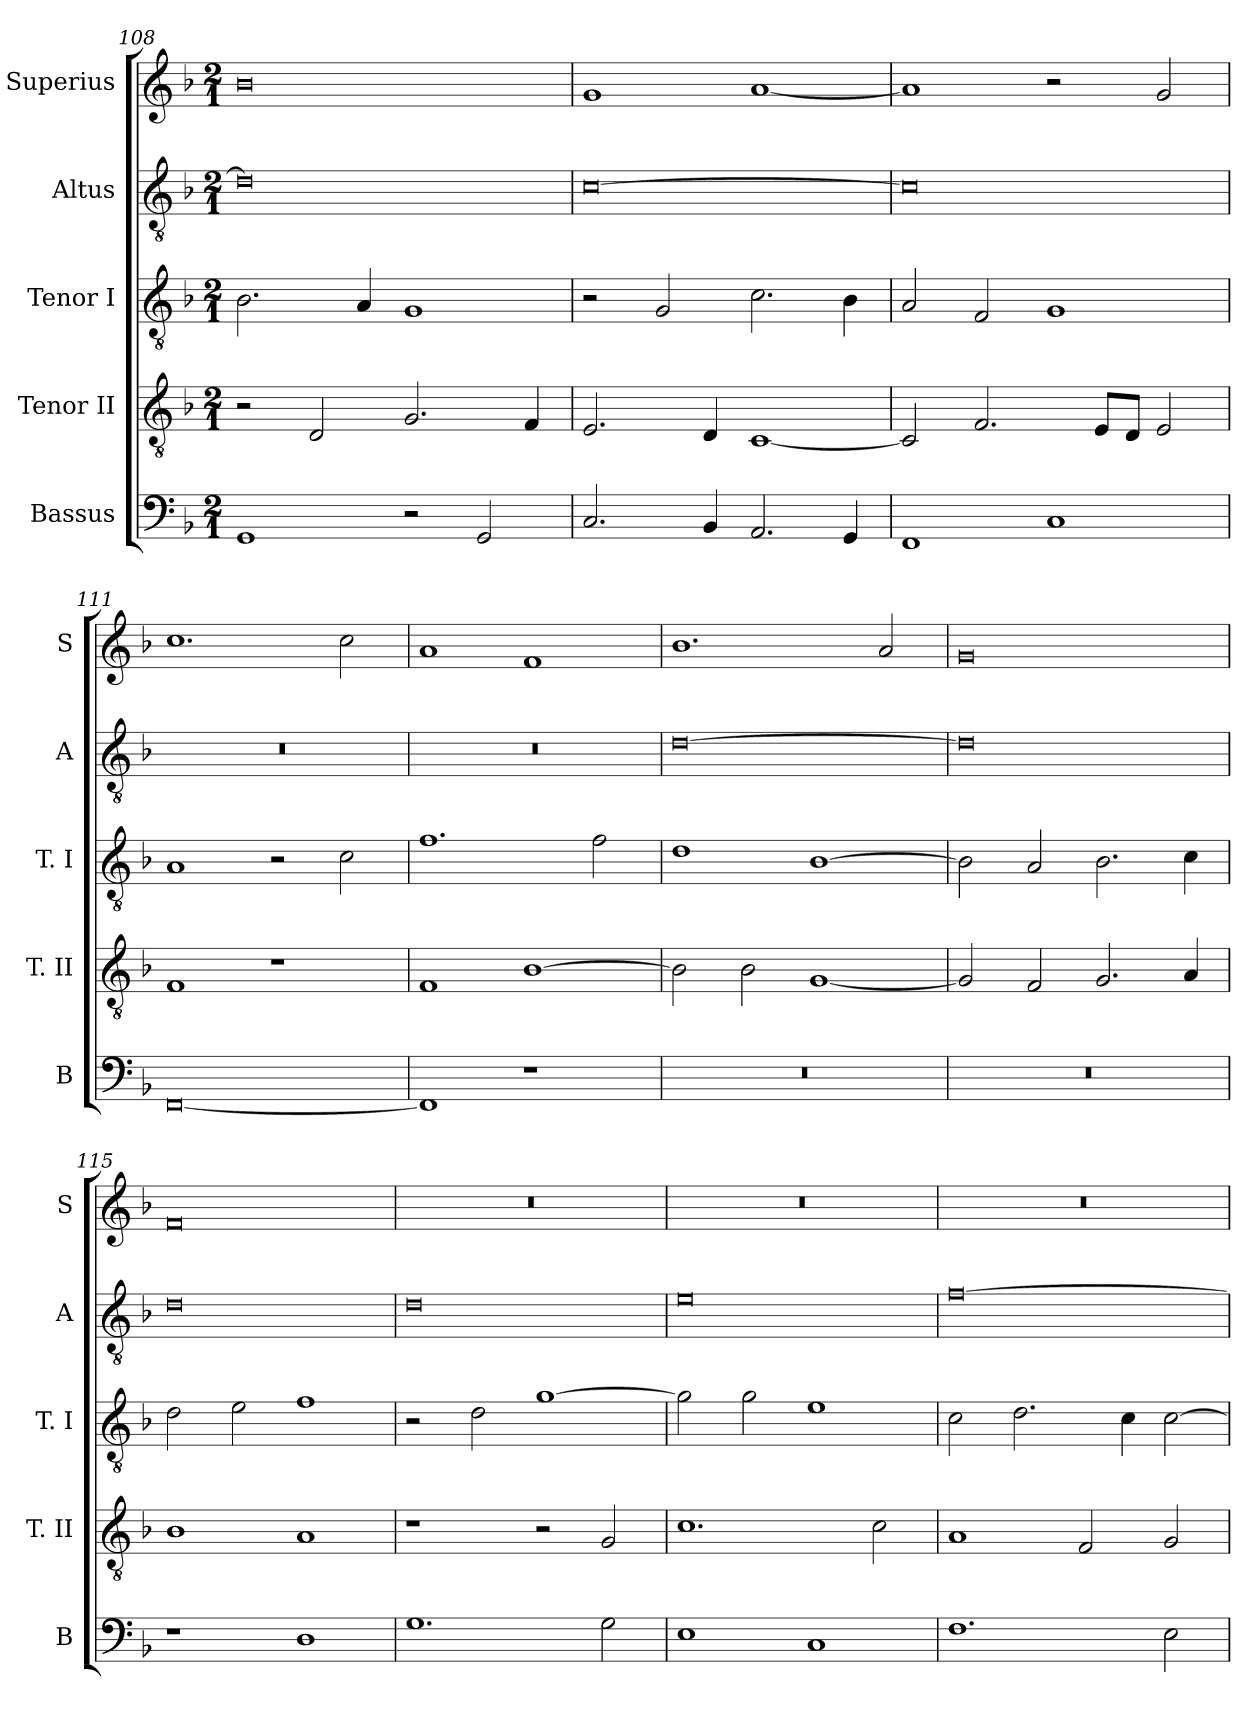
**kern	**kern	**kern	**kern	**kern
*part5	*part4	*part3	*part2	*part1
*staff5	*staff4	*staff3	*staff2	*staff1
*I"Bassus	*I"Tenor II	*I"Tenor I	*I"Altus	*I"Superius
*I'B	*I'T. II	*I'T. I	*I'A	*I'S
*clefF4	*clefGv2	*clefGv2	*clefGv2	*clefG2
*k[b-]	*k[b-]	*k[b-]	*k[b-]	*k[b-]
*F:	*F:	*F:	*F:	*F:
*M2/1	*M2/1	*M2/1	*M2/1	*M2/1
=108	=108	=108	=108	=108
1GG	2r	2.B-	0d]	0b-
.	2D	.	.	.
.	.	4A	.	.
2r	2.G	1G	.	.
2GG	.	.	.	.
.	4F	.	.	.
=109	=109	=109	=109	=109
2.C	2.E	2r	[0c	1g
.	.	2G	.	.
4BB-	4D	.	.	.
2.AA	[1C	2.c	.	[1a
4GG	.	4B-	.	.
=110	=110	=110	=110	=110
1FF	2C]	2A	0c]	1a]
.	2.F	2F	.	.
1C	.	1G	.	2r
.	8EL	.	.	.
.	8DJ	.	.	.
.	2E	.	.	2g
=111	=111	=111	=111	=111
[0FF	1F	1A	0r	1.cc
.	1r	2r	.	.
.	.	2c	.	2cc
=112	=112	=112	=112	=112
1FF]	1F	1.f	0r	1a
1r	[1B-	.	.	1f
.	.	2f	.	.
=113	=113	=113	=113	=113
0r	2B-]	1d	[0d	1.b-
.	2B-	.	.	.
.	[1G	[1B-	.	.
.	.	.	.	2a
=114	=114	=114	=114	=114
0r	2G]	2B-]	0d]	0g
.	2F	2A	.	.
.	2.G	2.B-	.	.
.	4A	4c	.	.
=115	=115	=115	=115	=115
1r	1B-	2d	0d	0f
.	.	2e	.	.
1D	1A	1f	.	.
=116	=116	=116	=116	=116
1.G	1r	2r	0d	0r
.	.	2d	.	.
.	2r	[1g	.	.
2G	2G	.	.	.
=117	=117	=117	=117	=117
1E	1.c	2g]	0e	0r
.	.	2g	.	.
1C	.	1e	.	.
.	2c	.	.	.
=118	=118	=118	=118	=118
1.F	1A	2c	[0f	0r
.	.	2.d	.	.
.	2F	.	.	.
.	.	4c	.	.
2E	2G	[2c	.	.
=	=	=	=	=
*-	*-	*-	*-	*-
